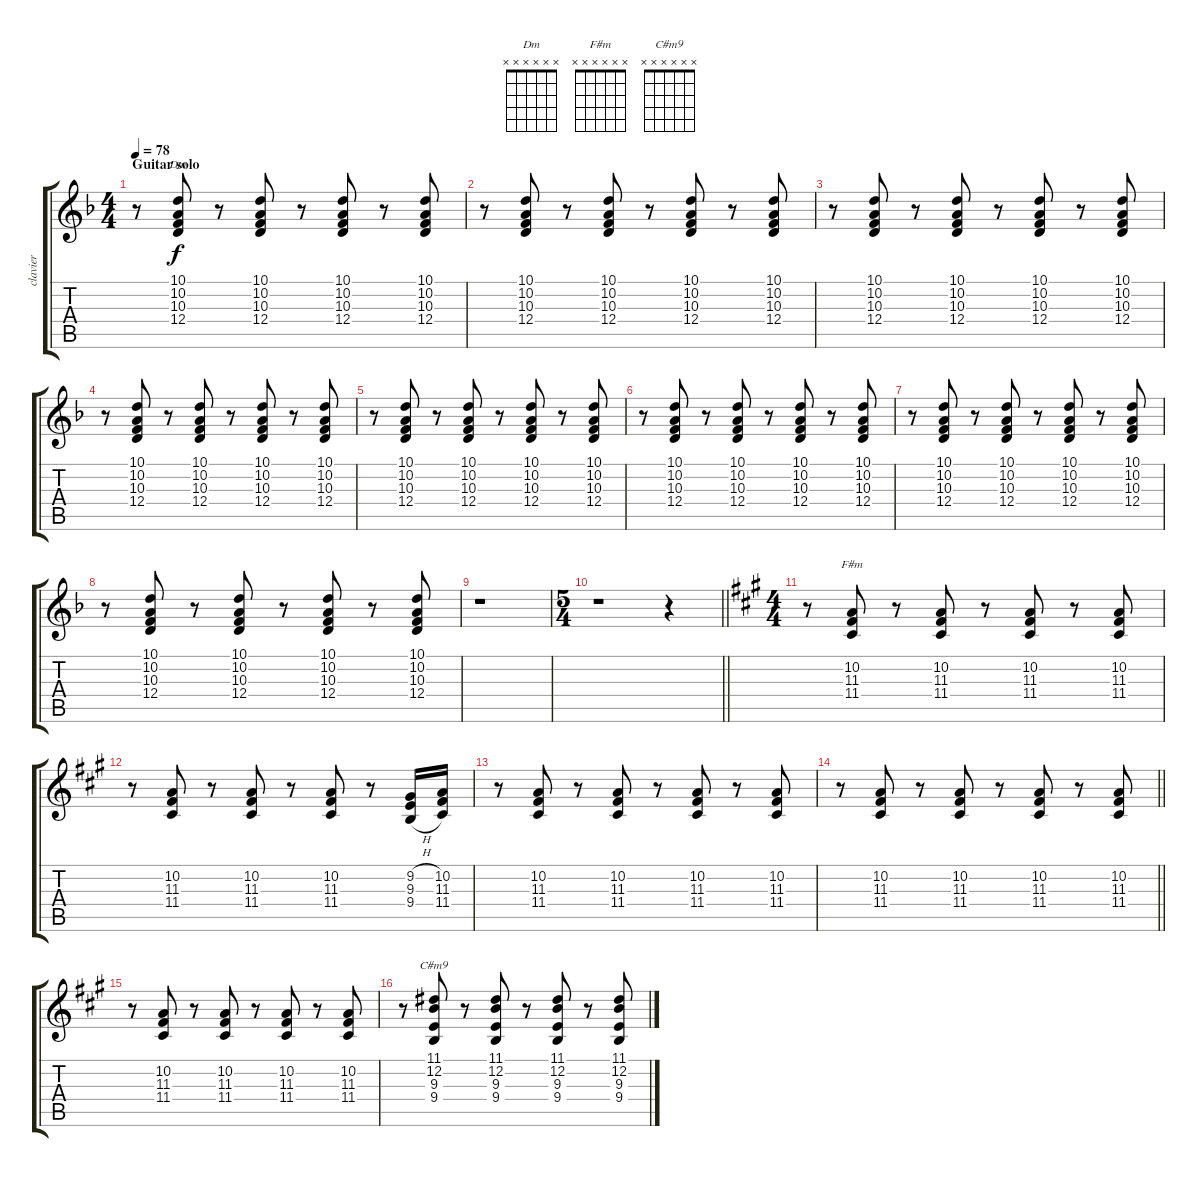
\track ("clavier" "clavier") {instrument rockorgan}
\staff {score tabs}
\tuning (E4 B3 G3 D3 A2 E2) {hide}
\chord ("Dm" x x x x x x)
\chord ("F#m" x x x x x x)
\chord ("C#m9" x x x x x x)
\ts (4 4)
\section ("" "Guitar solo")
\tempo 78
\clef g2
\ks dminor
r.8{dy f} (10.1 10.2 10.3 12.4).8{ch "Dm"} r.8 (10.1 10.2 10.3 12.4).8 r.8 (10.1 10.2 10.3 12.4).8 r.8 (10.1 10.2 10.3 12.4).8 |
r.8 (10.1 10.2 10.3 12.4).8 r.8 (10.1 10.2 10.3 12.4).8 r.8 (10.1 10.2 10.3 12.4).8 r.8 (10.1 10.2 10.3 12.4).8 |
r.8 (10.1 10.2 10.3 12.4).8 r.8 (10.1 10.2 10.3 12.4).8 r.8 (10.1 10.2 10.3 12.4).8 r.8 (10.1 10.2 10.3 12.4).8 |
r.8 (10.1 10.2 10.3 12.4).8 r.8 (10.1 10.2 10.3 12.4).8 r.8 (10.1 10.2 10.3 12.4).8 r.8 (10.1 10.2 10.3 12.4).8 |
r.8 (10.1 10.2 10.3 12.4).8 r.8 (10.1 10.2 10.3 12.4).8 r.8 (10.1 10.2 10.3 12.4).8 r.8 (10.1 10.2 10.3 12.4).8 |
r.8 (10.1 10.2 10.3 12.4).8 r.8 (10.1 10.2 10.3 12.4).8 r.8 (10.1 10.2 10.3 12.4).8 r.8 (10.1 10.2 10.3 12.4).8 |
r.8 (10.1 10.2 10.3 12.4).8 r.8 (10.1 10.2 10.3 12.4).8 r.8 (10.1 10.2 10.3 12.4).8 r.8 (10.1 10.2 10.3 12.4).8 |
r.8 (10.1 10.2 10.3 12.4).8 r.8 (10.1 10.2 10.3 12.4).8 r.8 (10.1 10.2 10.3 12.4).8 r.8 (10.1 10.2 10.3 12.4).8 |
r.1 |
\ts (5 4)
\barLineRight lightlight
r.1 r.4 |
\ts (4 4)
\ks f#minor
r.8 (10.2 11.3 11.4).8{ch "F#m"} r.8 (10.2 11.3 11.4).8 r.8 (10.2 11.3 11.4).8 r.8 (10.2 11.3 11.4).8 |
r.8 (10.2 11.3 11.4).8 r.8 (10.2 11.3 11.4).8 r.8 (10.2 11.3 11.4).8 r.8 (9.2{h} 9.3{h} 9.4{h}).16 (10.2 11.3 11.4).16 |
r.8 (10.2 11.3 11.4).8 r.8 (10.2 11.3 11.4).8 r.8 (10.2 11.3 11.4).8 r.8 (10.2 11.3 11.4).8 |
\barLineRight lightlight
r.8 (10.2 11.3 11.4).8 r.8 (10.2 11.3 11.4).8 r.8 (10.2 11.3 11.4).8 r.8 (10.2 11.3 11.4).8 |
r.8 (10.2 11.3 11.4).8 r.8 (10.2 11.3 11.4).8 r.8 (10.2 11.3 11.4).8 r.8 (10.2 11.3 11.4).8 |
r.8 (11.1 12.2 9.3 9.4).8{ch "C#m9"} r.8 (11.1 12.2 9.3 9.4).8 r.8 (11.1 12.2 9.3 9.4).8 r.8 (11.1 12.2 9.3 9.4).8
